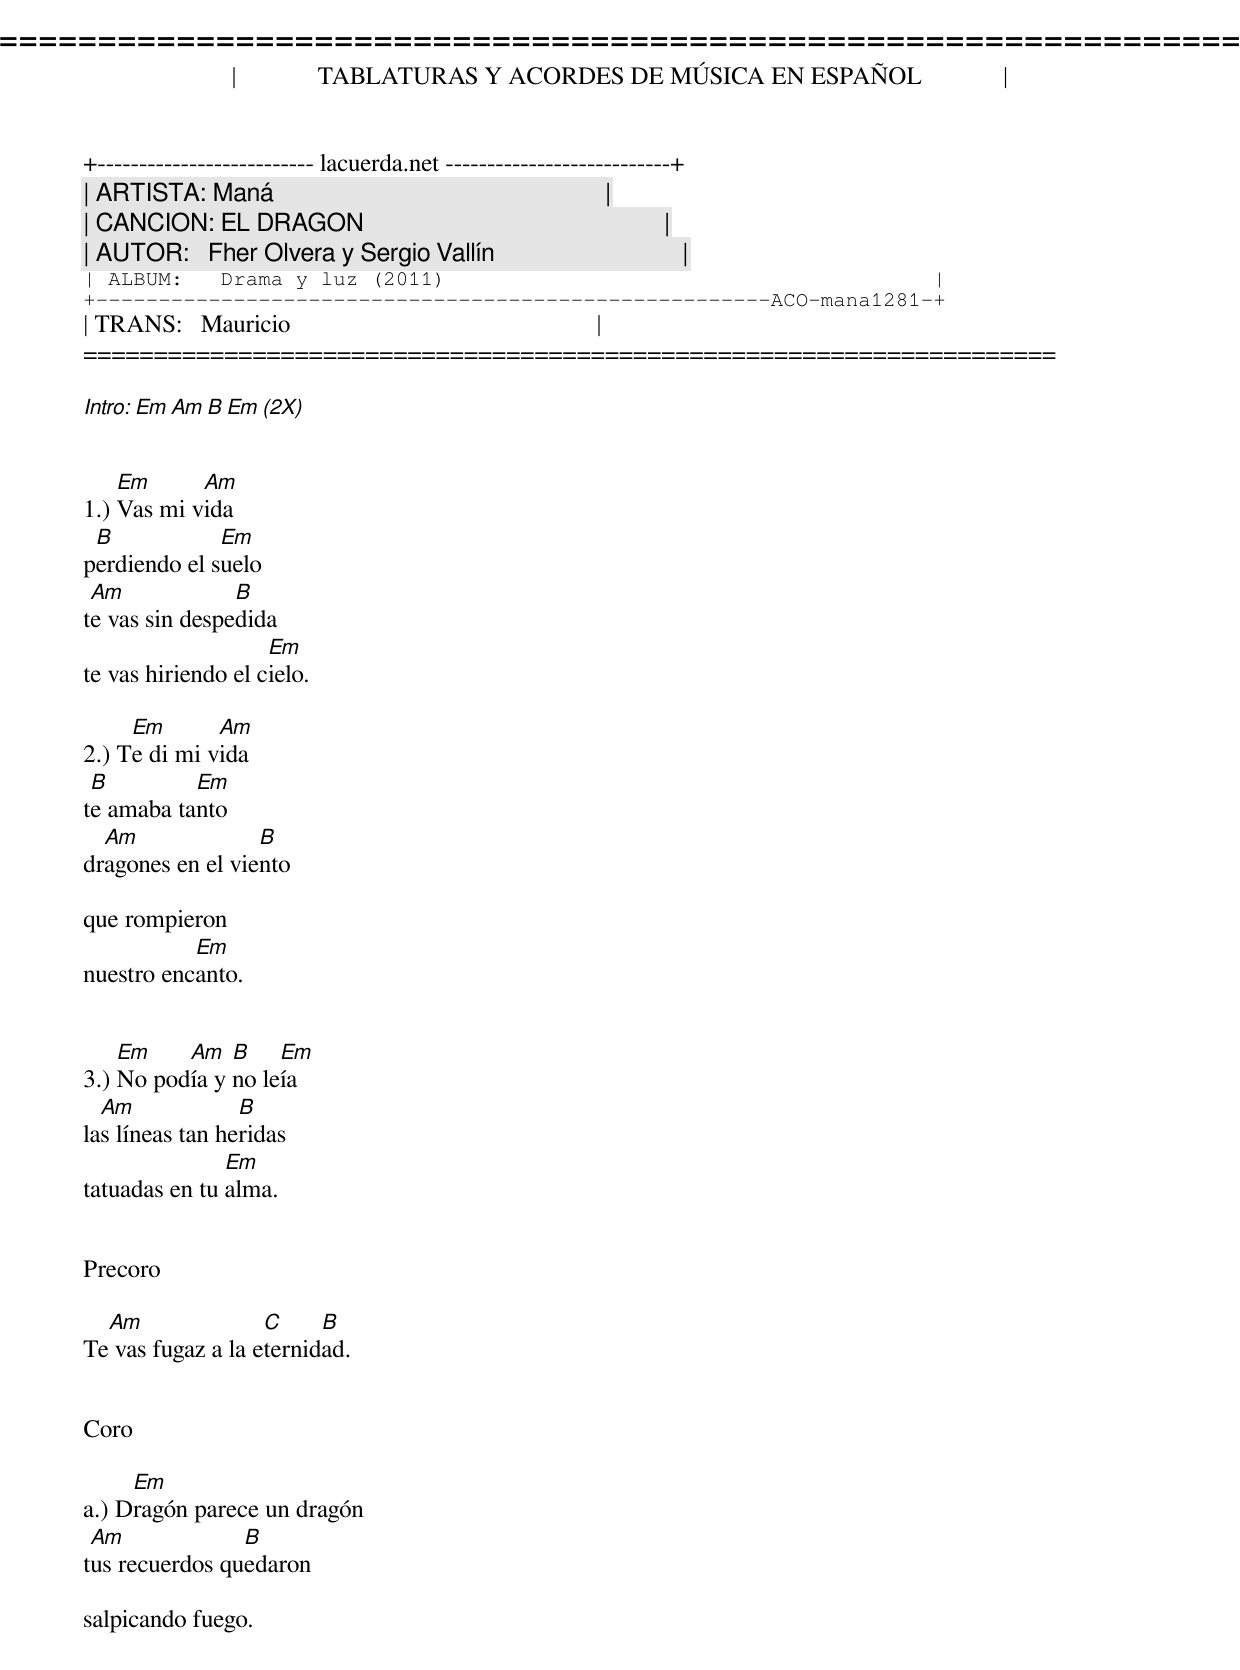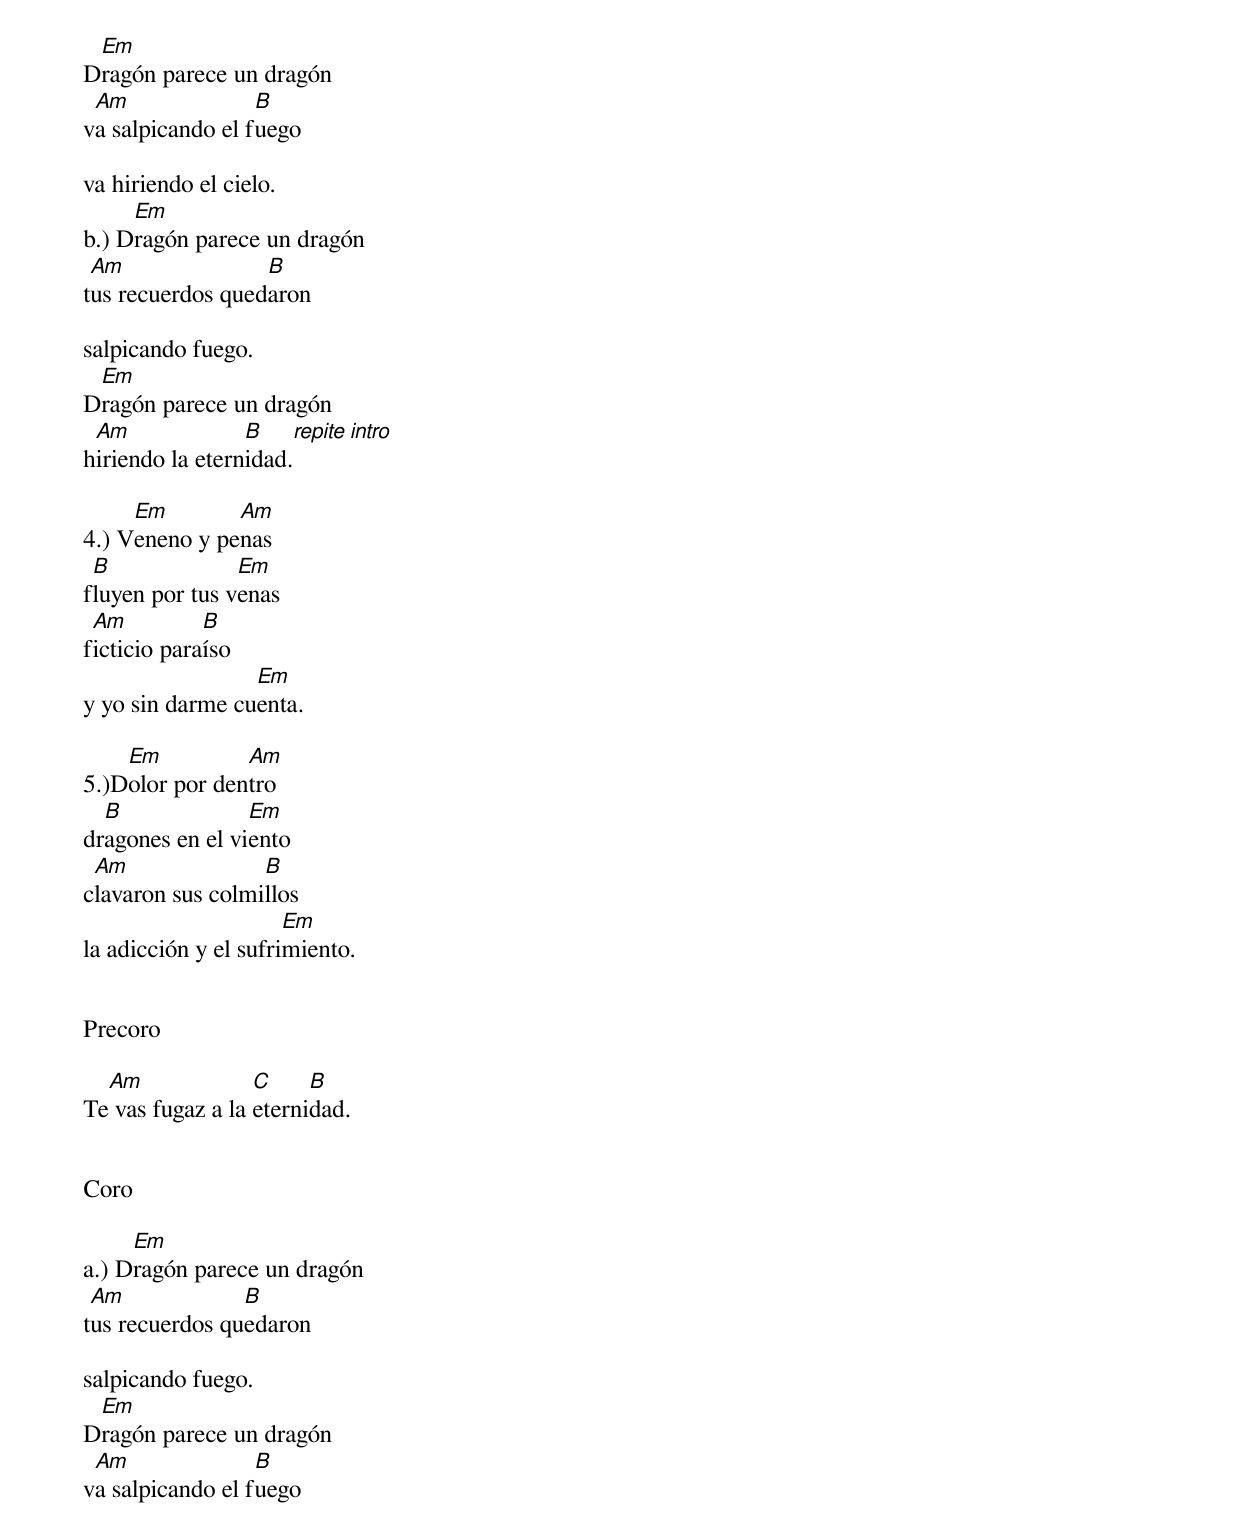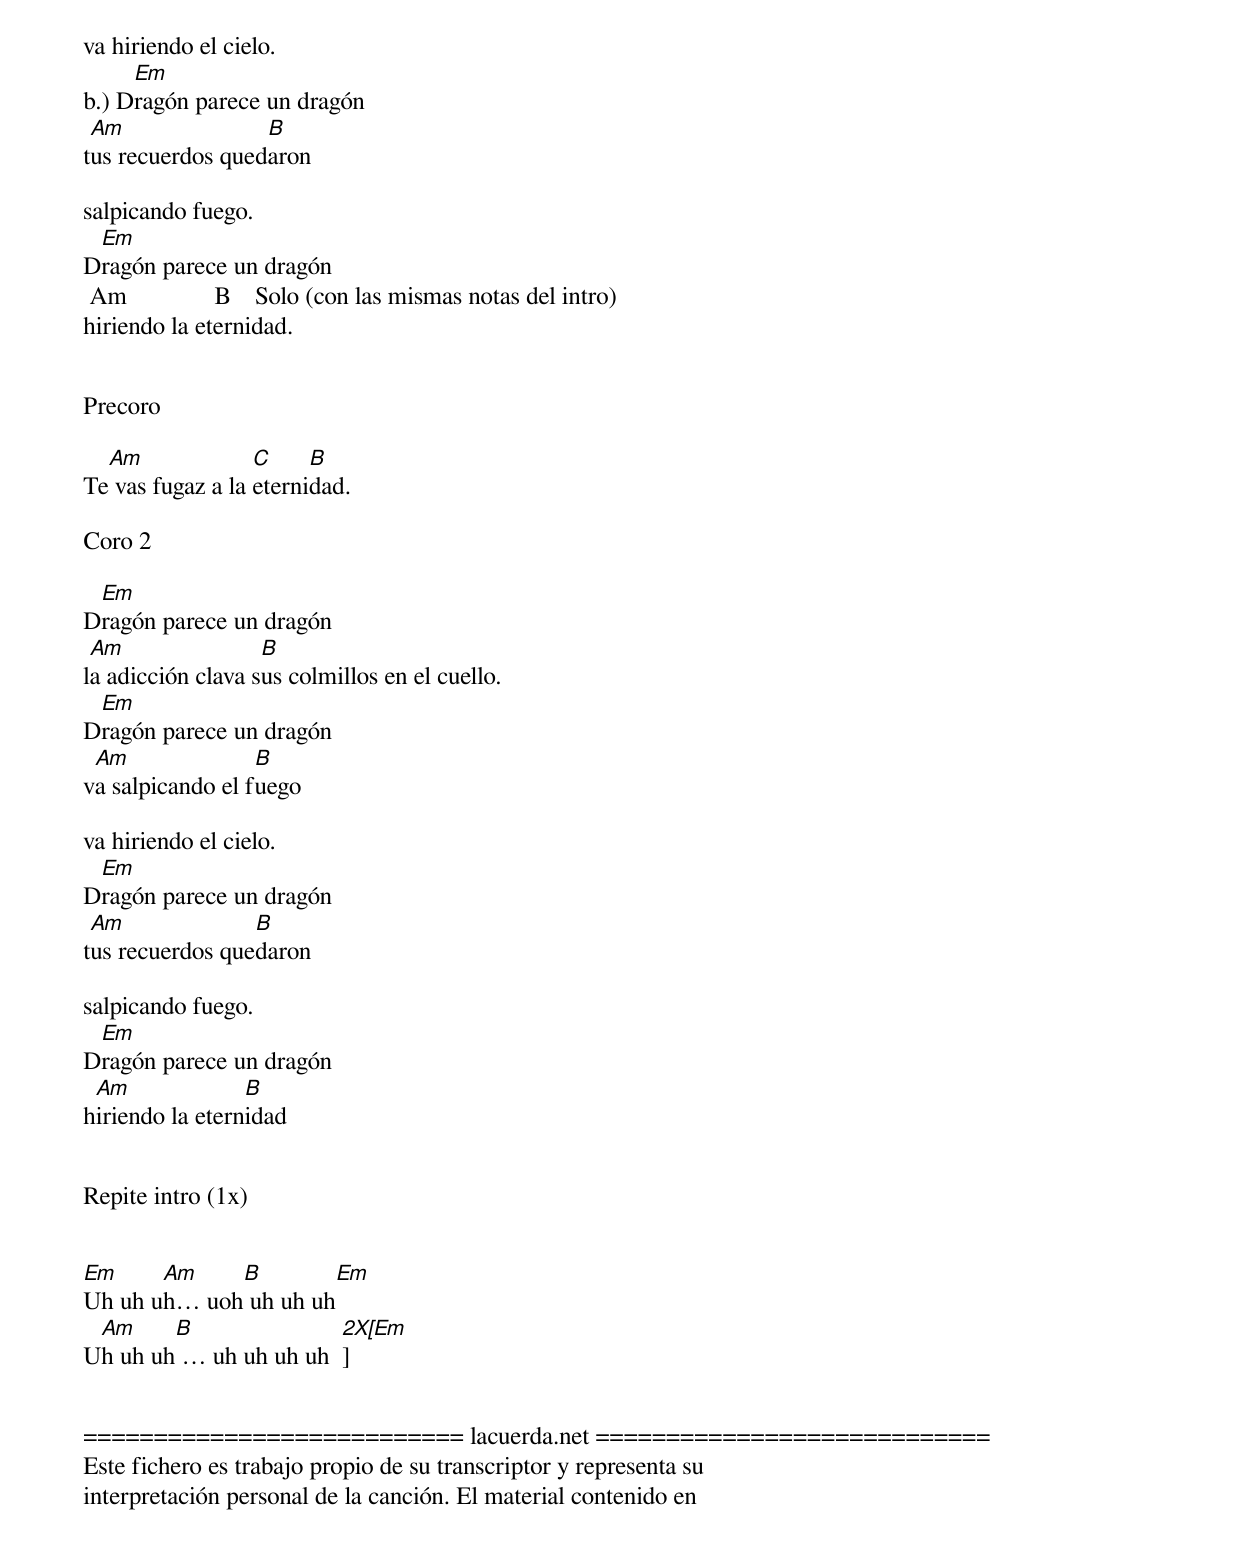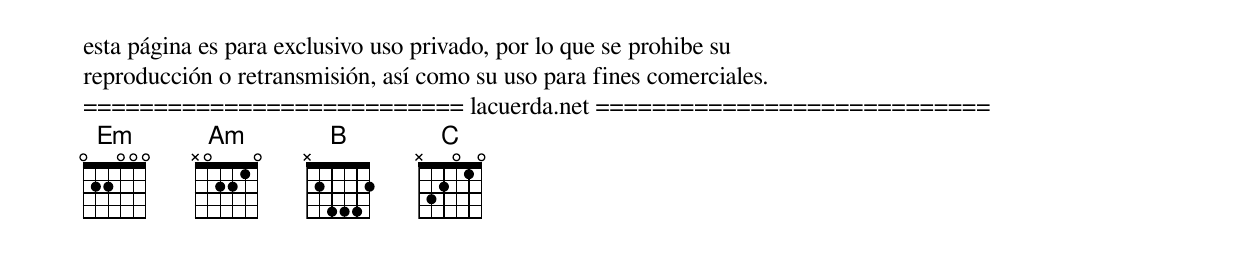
=====================================================================
|             TABLATURAS Y ACORDES DE MÚSICA EN ESPAÑOL             |
+-------------------------- lacuerda.net ---------------------------+
| ARTISTA: Maná                                                     |
| CANCION: EL DRAGON                                                |
| AUTOR:   Fher Olvera y Sergio Vallín                              |
| ALBUM:   Drama y luz (2011)                                       |
+------------------------------------------------------ACO-mana1281-+
| TRANS:   Mauricio                                                 |
=====================================================================

Intro: Em Am B Em (2X)


    Em      Am
1.) Vas mi vida
 B            Em
perdiendo el suelo
 Am             B
te vas sin despedida
                    Em
te vas hiriendo el cielo.

     Em       Am
2.) Te di mi vida
 B         Em
te amaba tanto
  Am              B
dragones en el viento

que rompieron
           Em
nuestro encanto.


    Em    Am   B    Em
3.) No podía y no leía
  Am             B
las líneas tan heridas
               Em
tatuadas en tu alma.


Precoro

  Am               C     B
Te vas fugaz a la eternidad.


Coro

     Em
a.) Dragón parece un dragón
 Am             B
tus recuerdos quedaron

salpicando fuego.
 Em
Dragón parece un dragón
 Am               B
va salpicando el fuego

va hiriendo el cielo.
     Em
b.) Dragón parece un dragón
 Am               B
tus recuerdos quedaron

salpicando fuego.
 Em
Dragón parece un dragón
 Am              B    repite intro
hiriendo la eternidad.

     Em        Am
4.) Veneno y penas
 B              Em
fluyen por tus venas
 Am          B
ficticio paraíso
                 Em
y yo sin darme cuenta.

    Em          Am
5.)Dolor por dentro
  B              Em
dragones en el viento
 Am               B
clavaron sus colmillos
                      Em
la adicción y el sufrimiento.


Precoro

  Am              C     B
Te vas fugaz a la eternidad.


Coro

     Em
a.) Dragón parece un dragón
 Am             B
tus recuerdos quedaron

salpicando fuego.
 Em
Dragón parece un dragón
 Am               B
va salpicando el fuego

va hiriendo el cielo.
     Em
b.) Dragón parece un dragón
 Am               B
tus recuerdos quedaron

salpicando fuego.
 Em
Dragón parece un dragón
 Am              B    Solo (con las mismas notas del intro)
hiriendo la eternidad.


Precoro

  Am              C     B
Te vas fugaz a la eternidad.

Coro 2

 Em
Dragón parece un dragón
 Am                B
la adicción clava sus colmillos en el cuello.
 Em
Dragón parece un dragón
 Am               B
va salpicando el fuego

va hiriendo el cielo.
 Em
Dragón parece un dragón
 Am              B
tus recuerdos quedaron

salpicando fuego.
 Em
Dragón parece un dragón
 Am              B
hiriendo la eternidad


Repite intro (1x)


Em     Am    B            Em
Uh uh uh uoh uh uh uh
 Am     B                  Em
Uh uh uh  uh uh uh uh  [2X]


=========================== lacuerda.net ============================
Este fichero es trabajo propio de su transcriptor y representa su
interpretación personal de la canción. El material contenido en
esta página es para exclusivo uso privado, por lo que se prohibe su
reproducción o retransmisión, así como su uso para fines comerciales.
=========================== lacuerda.net ============================
